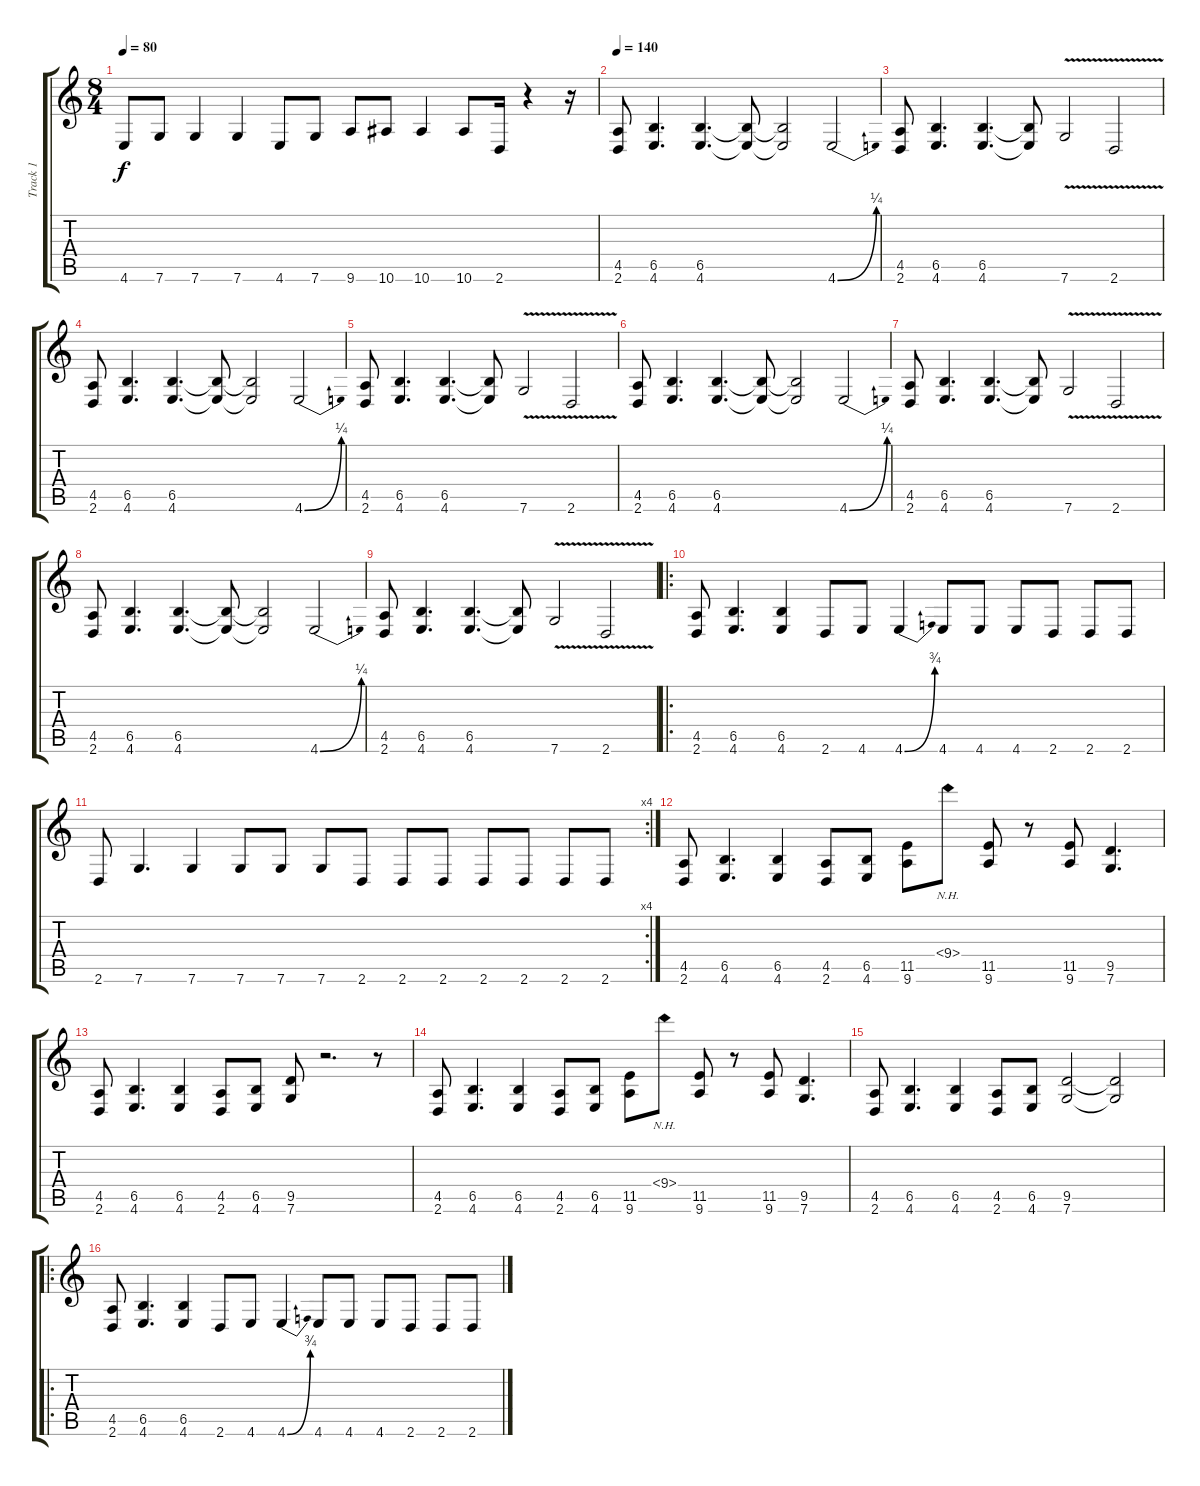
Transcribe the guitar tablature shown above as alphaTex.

\track ("Track 1" "Track 1") {instrument distortionguitar}
\staff {score tabs}
\tuning (C4 G3 Eb3 Bb2 F2 C2) {hide}
\ts (8 4)
\tempo 80
\clef g2
\ks c
4.6.8{dy f} 7.6.8 7.6.4 7.6.4 4.6.8 7.6.8 9.6.8 10.6.8 10.6.4 10.6.8 2.6.16 r.4 r.16 |
\tempo 140
(4.5 2.6).8 (6.5 4.6).4{d} (6.5 4.6).4{d} (6.5{t} 4.6{t}).8 (6.5{t} 4.6{t}).2 4.6{be (bend 0 0 60 1)}.2 |
(4.5 2.6).8 (6.5 4.6).4{d} (6.5 4.6).4{d} (6.5{t} 4.6{t}).8 7.6{v}.2 2.6{v}.2 |
(4.5 2.6).8 (6.5 4.6).4{d} (6.5 4.6).4{d} (6.5{t} 4.6{t}).8 (6.5{t} 4.6{t}).2 4.6{be (bend 0 0 60 1)}.2 |
(4.5 2.6).8 (6.5 4.6).4{d} (6.5 4.6).4{d} (6.5{t} 4.6{t}).8 7.6{v}.2 2.6{v}.2 |
(4.5 2.6).8 (6.5 4.6).4{d} (6.5 4.6).4{d} (6.5{t} 4.6{t}).8 (6.5{t} 4.6{t}).2 4.6{be (bend 0 0 60 1)}.2 |
(4.5 2.6).8 (6.5 4.6).4{d} (6.5 4.6).4{d} (6.5{t} 4.6{t}).8 7.6{v}.2 2.6{v}.2 |
(4.5 2.6).8 (6.5 4.6).4{d} (6.5 4.6).4{d} (6.5{t} 4.6{t}).8 (6.5{t} 4.6{t}).2 4.6{be (bend 0 0 60 1)}.2 |
(4.5 2.6).8 (6.5 4.6).4{d} (6.5 4.6).4{d} (6.5{t} 4.6{t}).8 7.6{v}.2 2.6{v}.2 |
\ro
(4.5 2.6).8 (6.5 4.6).4{d} (6.5 4.6).4 2.6.8 4.6.8 4.6{be (bend 0 0 60 3)}.4 4.6.8 4.6.8 4.6.8 2.6.8 2.6.8 2.6.8 |
\rc 4
2.6.8 7.6.4{d} 7.6.4 7.6.8 7.6.8 7.6.8 2.6.8 2.6.8 2.6.8 2.6.8 2.6.8 2.6.8 2.6.8 |
(4.5 2.6).8 (6.5 4.6).4{d} (6.5 4.6).4 (4.5 2.6).8 (6.5 4.6).8 (11.5 9.6).8 9.4{nh}.8 (11.5 9.6).8 r.8 (11.5 9.6).8 (9.5 7.6).4{d} |
(4.5 2.6).8 (6.5 4.6).4{d} (6.5 4.6).4 (4.5 2.6).8 (6.5 4.6).8 (9.5 7.6).8 r.2{d} r.8 |
(4.5 2.6).8 (6.5 4.6).4{d} (6.5 4.6).4 (4.5 2.6).8 (6.5 4.6).8 (11.5 9.6).8 9.4{nh}.8 (11.5 9.6).8 r.8 (11.5 9.6).8 (9.5 7.6).4{d} |
(4.5 2.6).8 (6.5 4.6).4{d} (6.5 4.6).4 (4.5 2.6).8 (6.5 4.6).8 (9.5 7.6).2 (9.5{t} 7.6{t}).2 |
\ro
(4.5 2.6).8 (6.5 4.6).4{d} (6.5 4.6).4 2.6.8 4.6.8 4.6{be (bend 0 0 60 3)}.4 4.6.8 4.6.8 4.6.8 2.6.8 2.6.8 2.6.8
